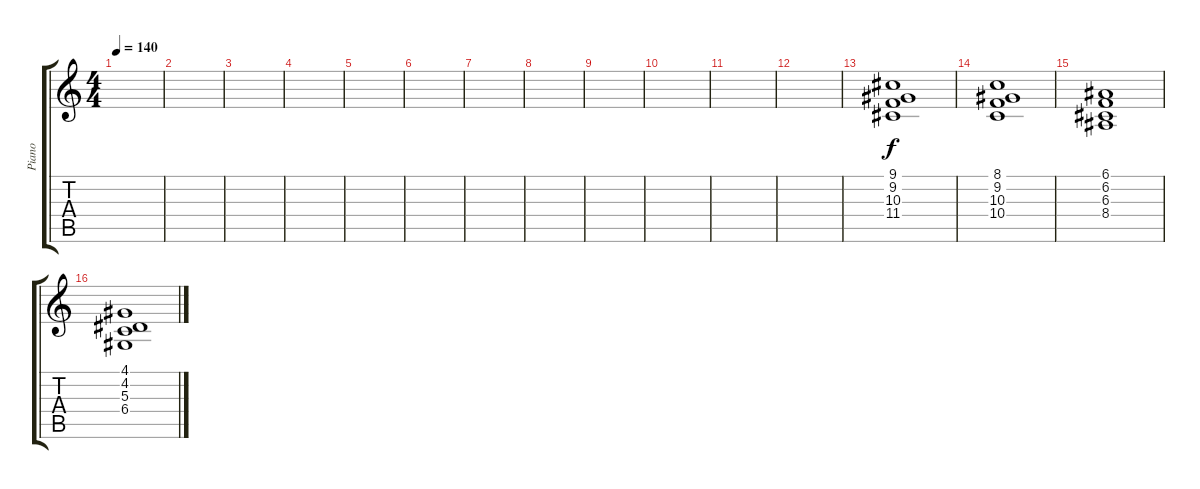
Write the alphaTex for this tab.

\track ("Piano" "Piano") {instrument brightacousticpiano}
\staff {score tabs}
\tuning (E4 B3 G3 D3 A2 E2) {hide}
\ts (4 4)
\tempo 140
\clef g2
\ks c
|
|
|
|
|
|
|
|
|
|
|
|
(9.1 9.2 10.3 11.4).1 |
(8.1 9.2 10.3 10.4).1 |
(6.1 6.2 6.3 8.4).1 |
(4.1 4.2 5.3 6.4).1
